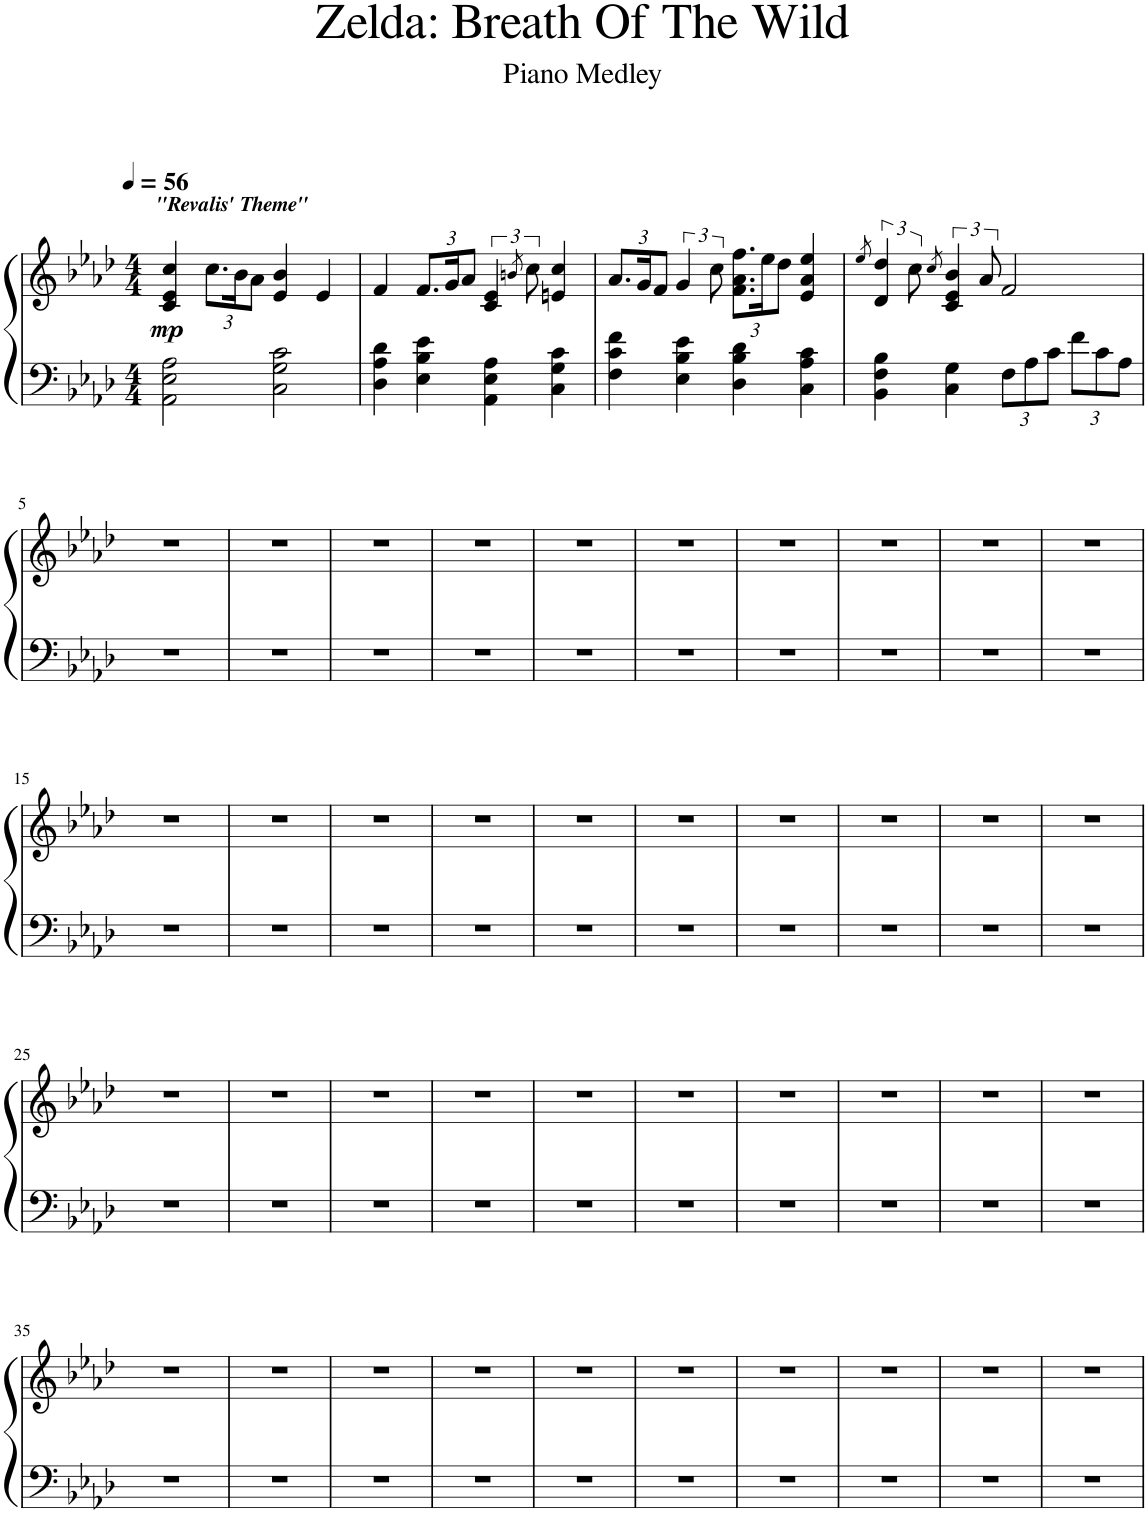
**kern	**kern	**dynam
*part1	*part1	*part1
*staff2	*staff1	*staff1/2
*I"Piano	*	*
*I'Pia.	*	*
*clefF4	*clefG2	*
*k[b-e-a-d-]	*k[b-e-a-d-]	*
*M4/4	*M4/4	*
*MM56	*MM56	*
=1	=1	=1
!	!LO:TX:a:Bi:t="Revalis' Theme"	!
!	!	!LO:DY:b
2AA-\ 2E-\ 2A-\	4c/ 4e-/ 4cc/	mp
*	*Xbrackettup	*
.	12.cc\L	.
.	24b-\K	.
.	12a-\J	.
2C\ 2G\ 2c\	4e-/ 4b-/	.
.	4e-/	.
=2	=2	=2
4D-\ 4A-\ 4d-\	4f/	.
4E-\ 4B-\ 4e-\	12.f/L	.
.	24g/K	.
.	12a-/J	.
*	*brackettup	*
4AA-\ 4E-\ 4A-\	6c/ 6e-/	.
.	8qbn/	.
.	12cc\	.
4C\ 4G\ 4c\	4en/ 4cc/	.
=3	=3	=3
*	*Xbrackettup	*
4F\ 4c\ 4f\	12.a-/L	.
.	24g/K	.
.	12f/J	.
*	*brackettup	*
4E-\ 4B-\ 4e-\	6g/	.
.	12cc\	.
*	*Xbrackettup	*
4D-\ 4B-\ 4d-\	12.f\ 12.a-\ 12.ff\L	.
.	24ee-\K	.
.	12dd-\J	.
4C\ 4A-\ 4c\	4e-/ 4a-/ 4ee-/	.
=4	=4	=4
.	8qee-/	.
*	*brackettup	*
4BB-\ 4F\ 4B-\	6d-/ 6dd-/	.
.	12cc\	.
.	8qcc/	.
4C\ 4G\	6c/ 6e-/ 6b-/	.
.	12a-/	.
*Xbrackettup	*	*
12F\L	2f/	.
12A-\	.	.
12c\J	.	.
12f\L	.	.
12c\	.	.
12A-\J	.	.
!!LO:LB:g=z
=5	=5	=5
1r	1r	.
=6	=6	=6
1r	1r	.
=7	=7	=7
1r	1r	.
=8	=8	=8
1r	1r	.
=9	=9	=9
1r	1r	.
=10	=10	=10
1r	1r	.
=11	=11	=11
1r	1r	.
=12	=12	=12
1r	1r	.
=13	=13	=13
1r	1r	.
=14	=14	=14
1r	1r	.
!!LO:LB:g=z
=15	=15	=15
1r	1r	.
=16	=16	=16
1r	1r	.
=17	=17	=17
1r	1r	.
=18	=18	=18
1r	1r	.
=19	=19	=19
1r	1r	.
=20	=20	=20
1r	1r	.
=21	=21	=21
1r	1r	.
=22	=22	=22
1r	1r	.
=23	=23	=23
1r	1r	.
=24	=24	=24
1r	1r	.
!!LO:LB:g=z
=25	=25	=25
1r	1r	.
=26	=26	=26
1r	1r	.
=27	=27	=27
1r	1r	.
=28	=28	=28
1r	1r	.
=29	=29	=29
1r	1r	.
=30	=30	=30
1r	1r	.
=31	=31	=31
1r	1r	.
=32	=32	=32
1r	1r	.
=33	=33	=33
1r	1r	.
=34	=34	=34
1r	1r	.
!!LO:LB:g=z
=35	=35	=35
1r	1r	.
=36	=36	=36
1r	1r	.
=37	=37	=37
1r	1r	.
=38	=38	=38
1r	1r	.
=39	=39	=39
1r	1r	.
=40	=40	=40
1r	1r	.
=41	=41	=41
1r	1r	.
=42	=42	=42
1r	1r	.
=43	=43	=43
1r	1r	.
=44	=44	=44
1r	1r	.
=	=	=
*-	*-	*-
